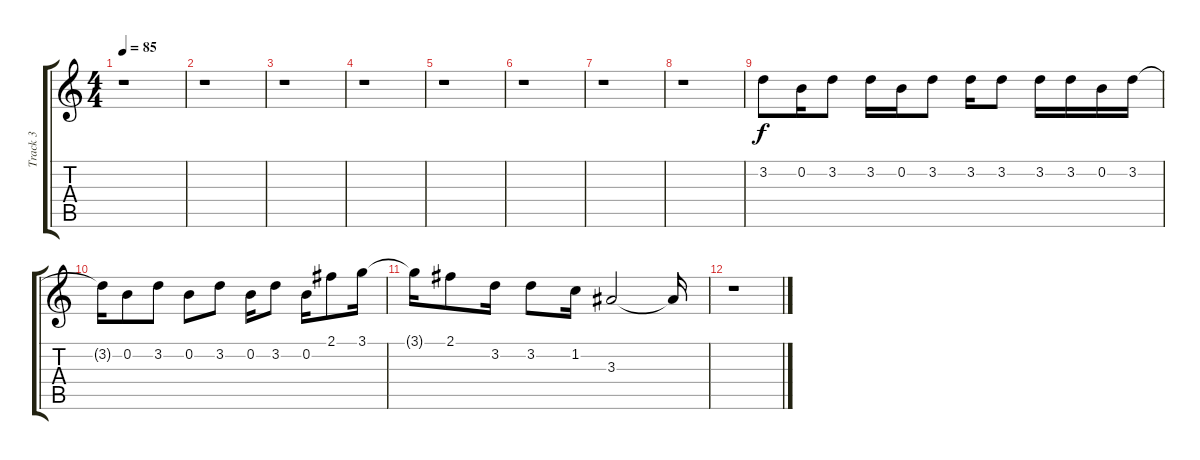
\track ("Track 3" "Track 3") {instrument acousticguitarnylon}
\staff {score tabs}
\tuning (E4 B3 G3 D3 A2 E2) {hide}
\ts (4 4)
\tempo 85
\clef g2
\ks c
r.1{dy f instrument acousticguitarnylon} |
r.1 |
r.1 |
r.1 |
r.1 |
r.1 |
r.1 |
r.1 |
3.2.8 0.2.16 3.2.8 3.2.16 0.2.16 3.2.8 3.2.16 3.2.8 3.2.16 3.2.16 0.2.16 3.2.16 |
3.2{t}.16 0.2.8 3.2.8 0.2.8 3.2.8 0.2.16 3.2.8 0.2.16 2.1.8 3.1.16 |
3.1{t}.16 2.1.8 3.2.16 3.2.8 1.2.16 3.3.2 3.3{t}.16 |
r.1
